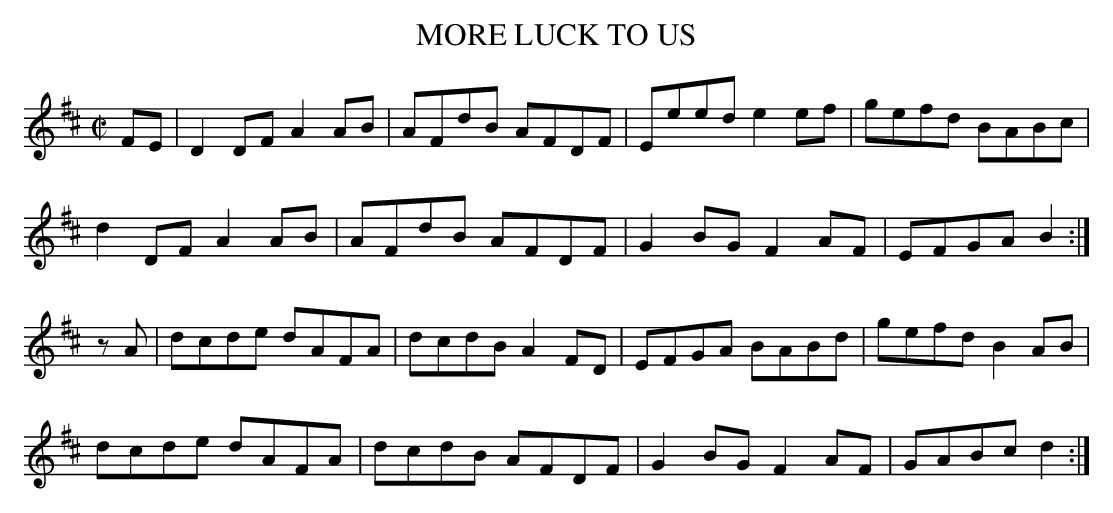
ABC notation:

X:1
T:MORE LUCK TO US
M:C|
L:1/8
K:D
FE|D2DF A2AB|AFdB AFDF|Eeed e2ef|gefd BABc|
d2DF A2AB|AFdB AFDF|G2BG F2AF|EFGA B2 :|
zA|dcde dAFA|dcdB A2FD|EFGA BABd|gefd B2AB|
dcde dAFA|dcdB AFDF|G2BG F2AF|GABc d2 :|
